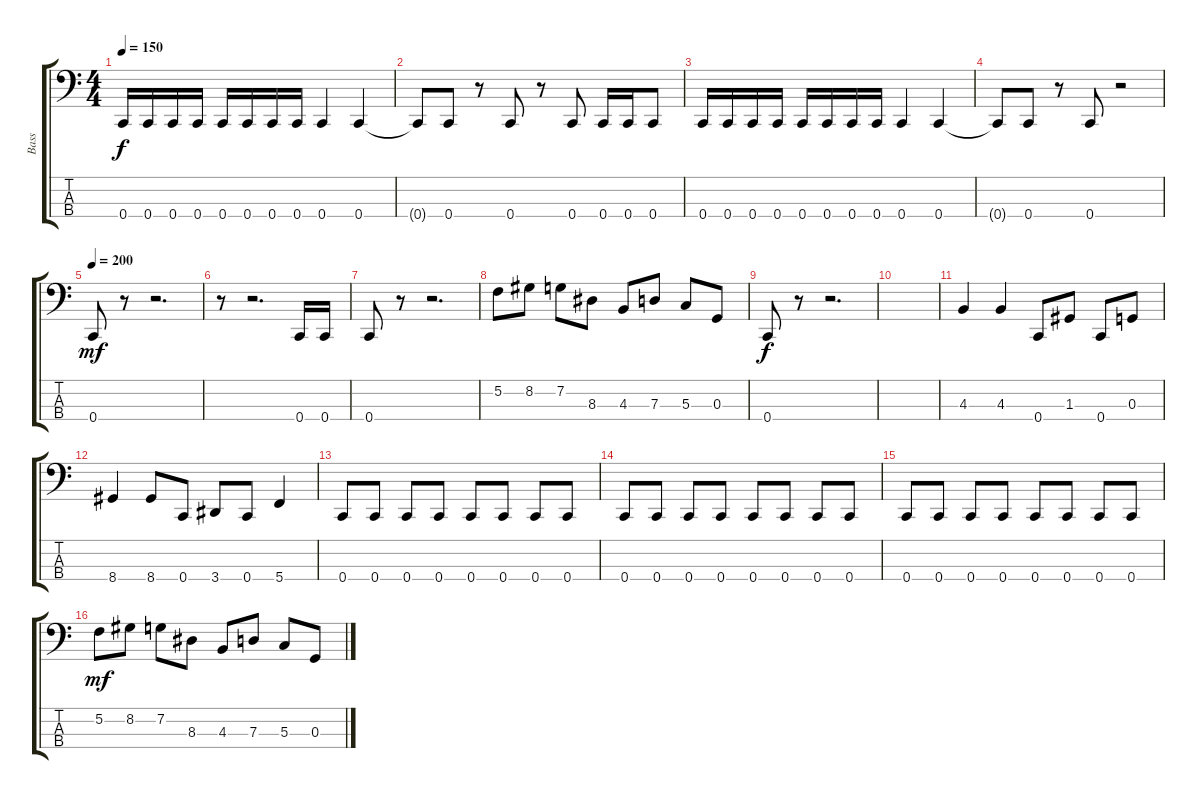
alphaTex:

\track ("Bass" "Bass") {instrument electricbasspick}
\staff {score tabs}
\tuning (F2 C2 G1 C1) {hide}
\ts (4 4)
\tempo 150
\clef f4
\ks c
0.4.16{dy f} 0.4.16 0.4.16 0.4.16 0.4.16 0.4.16 0.4.16 0.4.16 0.4.4 0.4.4 |
0.4{t}.8 0.4.8 r.8 0.4.8 r.8 0.4.8 0.4.16 0.4.16 0.4.8 |
0.4.16 0.4.16 0.4.16 0.4.16 0.4.16 0.4.16 0.4.16 0.4.16 0.4.4 0.4.4 |
0.4{t}.8 0.4.8 r.8 0.4.8 r.2 |
\tempo 200
0.4.8{dy mf} r.8 r.2{d} |
r.8 r.2{d} 0.4.16 0.4.16 |
0.4.8 r.8 r.2{d} |
5.2.8 8.2.8 7.2.8 8.3.8 4.3.8 7.3.8 5.3.8 0.3.8 |
0.4.8{dy f} r.8 r.2{d} |
|
4.3.4 4.3.4 0.4.8 1.3.8 0.4.8 0.3.8 |
8.4.4 8.4.8 0.4.8 3.4.8 0.4.8 5.4.4 |
0.4.8 0.4.8 0.4.8 0.4.8 0.4.8 0.4.8 0.4.8 0.4.8 |
0.4.8 0.4.8 0.4.8 0.4.8 0.4.8 0.4.8 0.4.8 0.4.8 |
0.4.8 0.4.8 0.4.8 0.4.8 0.4.8 0.4.8 0.4.8 0.4.8 |
5.2.8{dy mf} 8.2.8 7.2.8 8.3.8 4.3.8 7.3.8 5.3.8 0.3.8
